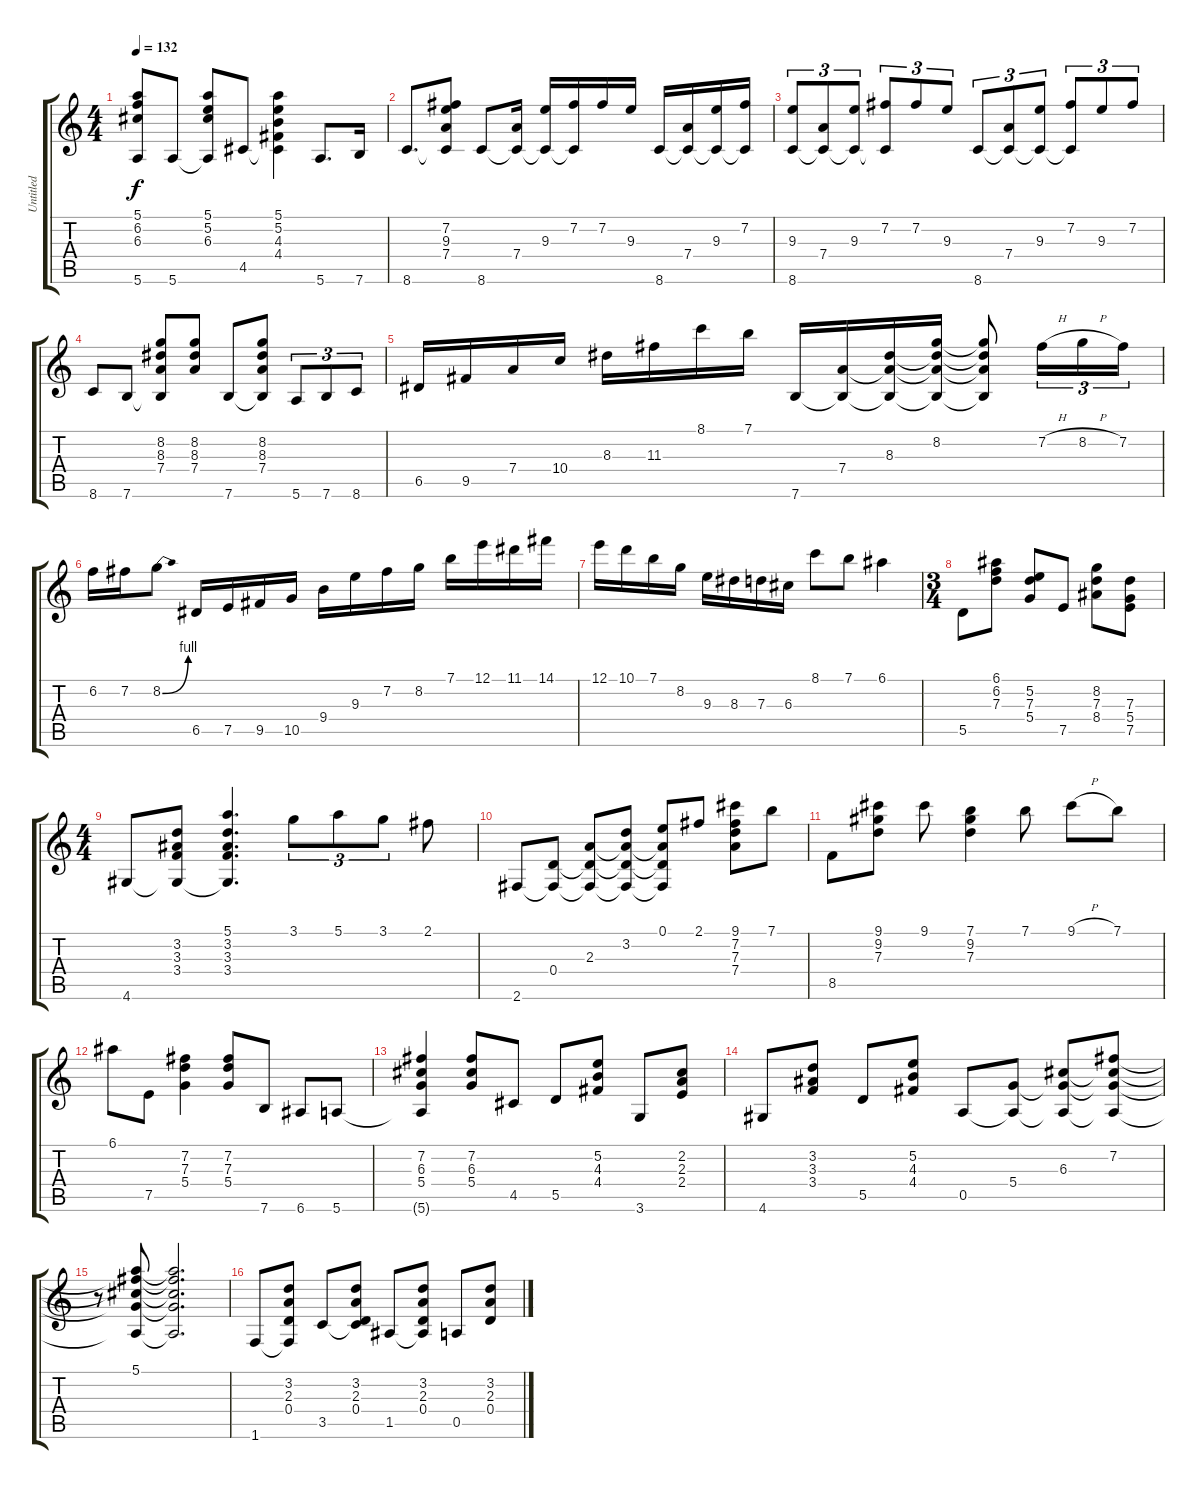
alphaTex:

\track ("Untitled" "Untitled") {instrument acousticguitarsteel}
\staff {score tabs}
\tuning (E4 B3 G3 D3 A2 E2) {hide}
\ts (4 4)
\tempo 132
\clef g2
\ks c
(5.1 6.2 6.3 5.6{t}).8{dy f} 5.6.8 (5.1 5.2 6.3 5.6{t}).8 4.5.8 (5.1 5.2 4.3 4.4 4.5{t}).4 5.6.8{d} 7.6.16 |
8.6.8{d} (7.2 9.3 7.4 8.6{t}).8 8.6.8 (7.4 8.6{t}).16 (9.3 8.6{t}).16 (7.2 8.6{t}).16 7.2.16 9.3.16 8.6.16 (7.4 8.6{t}).16 (9.3 8.6{t}).16 (7.2 8.6{t}).16 |
(9.3 8.6).8{tu (3 2)} (7.4 8.6{t}).8{tu (3 2)} (9.3 8.6{t}).8{tu (3 2)} (7.2 8.6{t}).8{tu (3 2)} 7.2.8{tu (3 2)} 9.3.8{tu (3 2)} 8.6.8{tu (3 2)} (7.4 8.6{t}).8{tu (3 2)} (9.3 8.6{t}).8{tu (3 2)} (7.2 8.6{t}).8{tu (3 2)} 9.3.8{tu (3 2)} 7.2.8{tu (3 2)} |
8.6.8 7.6.8 (8.2 8.3 7.4 7.6{t}).8 (8.2 8.3 7.4).8 7.6.8 (8.2 8.3 7.4 7.6{t}).8 5.6.8{tu (3 2)} 7.6.8{tu (3 2)} 8.6.8{tu (3 2)} |
6.5.16 9.5.16 7.4.16 10.4.16 8.3.16 11.3.16 8.1.16 7.1.16 7.6.16 (7.4 7.6{t}).16 (8.3 7.4{t} 7.6{t}).16 (8.2 8.3{t} 7.4{t} 7.6{t}).16 (8.2{t} 8.3{t} 7.4{t} 7.6{t}).8 7.2{h}.16{tu (3 2)} 8.2{h}.16{tu (3 2)} 7.2.16{tu (3 2)} |
6.2.16 7.2.16 8.2{be (bend 0 0 60 4)}.8 6.5.16 7.5.16 9.5.16 10.5.16 9.4.16 9.3.16 7.2.16 8.2.16 7.1.16 12.1.16 11.1.16 14.1.16 |
12.1.16 10.1.16 7.1.16 8.2.16 9.3.16 8.3.16 7.3.16 6.3.16 8.1.8 7.1.8 6.1.4 |
\ts (3 4)
5.5.8 (6.1 6.2 7.3).8 (5.2 7.3 5.4).8 7.5.8 (8.2 7.3 8.4).8 (7.3 5.4 7.5).8 |
\ts (4 4)
4.6.8 (3.2 3.3 3.4 4.6{t}).8 (5.1 3.2 3.3 3.4 4.6{t}).4{d} 3.1.8{tu (3 2)} 5.1.8{tu (3 2)} 3.1.8{tu (3 2)} 2.1.8 |
2.6.8 (0.4 2.6{t}).8 (2.3 0.4{t} 2.6{t}).8 (3.2 2.3{t} 0.4{t} 2.6{t}).8 (0.1 2.3{t} 0.4{t} 2.6{t}).8 2.1.8 (9.1 7.2 7.3 7.4).8 7.1.8 |
8.5.8 (9.1 9.2 7.3).8 9.1.8 (7.1 9.2 7.3).4 7.1.8 9.1{h}.8 7.1.8 |
6.1.8 7.5.8 (7.2 7.3 5.4).4 (7.2 7.3 5.4).8 7.6.8 6.6.8 5.6.8 |
(7.2 6.3 5.4 5.6{t}).4 (7.2 6.3 5.4).8 4.5.8 5.5.8 (5.2 4.3 4.4).8 3.6.8 (2.2 2.3 2.4).8 |
4.6.8 (3.2 3.3 3.4).8 5.5.8 (5.2 4.3 4.4).8 0.5.8 (5.4 0.5{t}).8 (6.3 5.4{t} 0.5{t}).8 (7.2 6.3{t} 5.4{t} 0.5{t}).8 |
r.8 (5.1 7.2{t} 6.3{t} 5.4{t} 0.5{t}).8 (5.1{t} 7.2{t} 6.3{t} 5.4{t} 0.5{t}).2{d} |
1.6.8 (3.2 2.3 0.4 1.6{t}).8 3.5.8 (3.2 2.3 0.4 3.5{t}).8 1.5.8 (3.2 2.3 0.4 1.5{t}).8 0.5.8 (3.2 2.3 0.4).8
